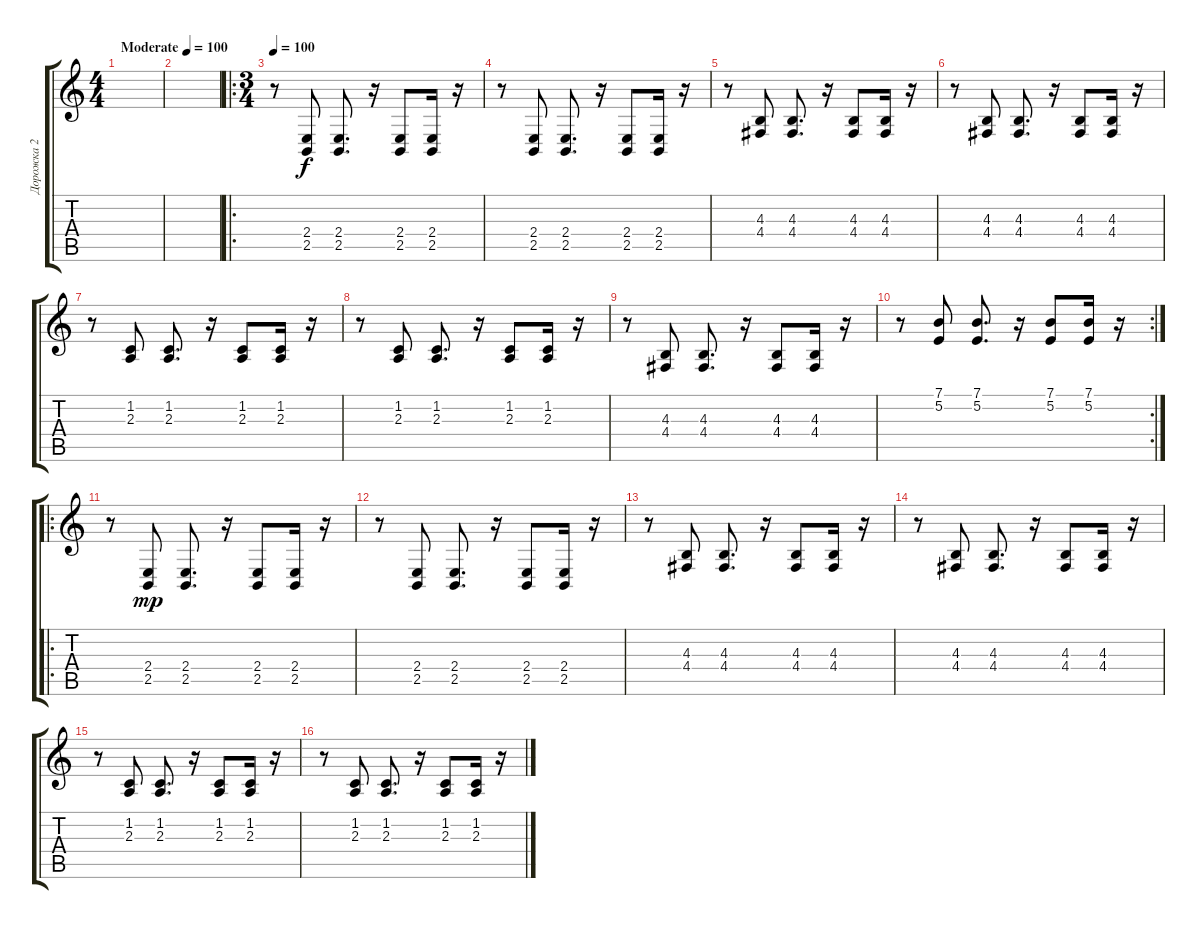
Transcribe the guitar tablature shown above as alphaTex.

\track ("Дорожка 2" "Дорожка 2") {instrument stringensemble1}
\staff {score tabs}
\tuning (E4 B3 G3 D3 A2 E2) {hide}
\ts (4 4)
\tempo (100 "Moderate")
\clef g2
\ks c
|
|
\ro
\ts (3 4)
\tempo 100
r.8 (2.4 2.5).8 (2.4 2.5).8{d} r.16 (2.4 2.5).8 (2.4 2.5).16 r.16 |
r.8 (2.4 2.5).8 (2.4 2.5).8{d} r.16 (2.4 2.5).8 (2.4 2.5).16 r.16 |
r.8 (4.3 4.4).8 (4.3 4.4).8{d} r.16 (4.3 4.4).8 (4.3 4.4).16 r.16 |
r.8 (4.3 4.4).8 (4.3 4.4).8{d} r.16 (4.3 4.4).8 (4.3 4.4).16 r.16 |
r.8 (1.2 2.3).8 (1.2 2.3).8{d} r.16 (1.2 2.3).8 (1.2 2.3).16 r.16 |
r.8 (1.2 2.3).8 (1.2 2.3).8{d} r.16 (1.2 2.3).8 (1.2 2.3).16 r.16 |
r.8 (4.3 4.4).8 (4.3 4.4).8{d} r.16 (4.3 4.4).8 (4.3 4.4).16 r.16 |
\rc 2
r.8 (7.1 5.2).8 (7.1 5.2).8{d} r.16 (7.1 5.2).8 (7.1 5.2).16 r.16 |
\ro
r.8 (2.4 2.5).8{dy mp} (2.4 2.5).8{d} r.16 (2.4 2.5).8 (2.4 2.5).16 r.16 |
r.8 (2.4 2.5).8 (2.4 2.5).8{d} r.16 (2.4 2.5).8 (2.4 2.5).16 r.16 |
r.8 (4.3 4.4).8 (4.3 4.4).8{d} r.16 (4.3 4.4).8 (4.3 4.4).16 r.16 |
r.8 (4.3 4.4).8 (4.3 4.4).8{d} r.16 (4.3 4.4).8 (4.3 4.4).16 r.16 |
r.8 (1.2 2.3).8 (1.2 2.3).8{d} r.16 (1.2 2.3).8 (1.2 2.3).16 r.16 |
r.8 (1.2 2.3).8 (1.2 2.3).8{d} r.16 (1.2 2.3).8 (1.2 2.3).16 r.16
